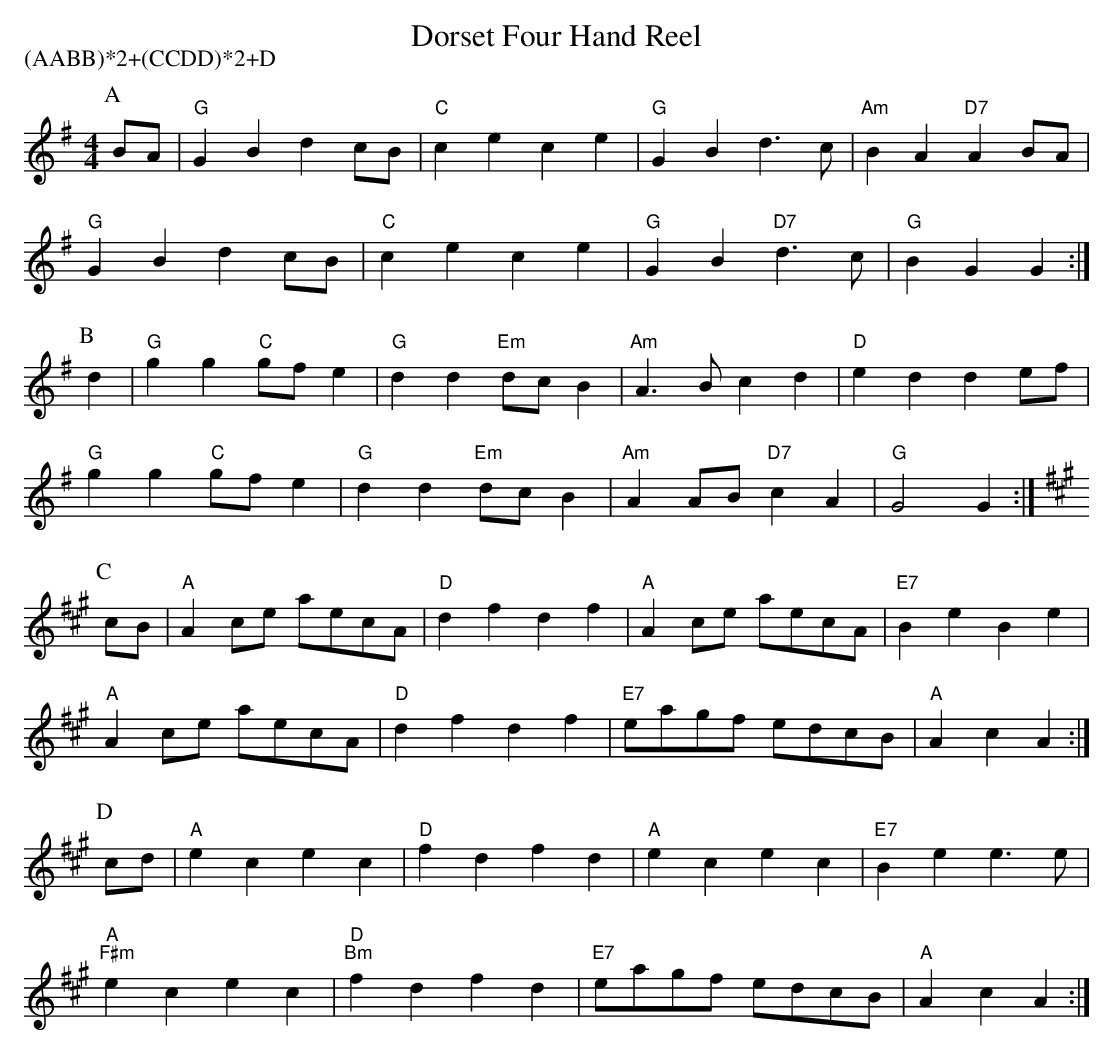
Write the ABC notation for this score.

X:1
T:Dorset Four Hand Reel
P:(AABB)*2+(CCDD)*2+D
M:4/4
L:1/4
K:G
P:A
B/2A/2|"G"GB dc/2B/2|"C"ce ce|"G"GB d3/2c/2|"Am"BA "D7"AB/2A/2|
"G"GB dc/2B/2|"C"ce ce|"G"GB "D7"d3/2c/2|"G"BG G:|
P:B
d|"G"gg "C"g/2f/2e|"G"dd "Em"d/2c/2B|"Am"A3/2B/2 cd|"D"ed de/2f/2|
"G"gg "C"g/2f/2e|"G"dd "Em"d/2c/2B|"Am"AA/2B/2 "D7"cA|"G"G2 G:|
K:A
P:C
c/2B/2|"A"Ac/2e/2 a/2e/2c/2A/2|"D"df df|"A"Ac/2e/2 a/2e/2c/2A/2|"E7"Be Be|
"A"Ac/2e/2 a/2e/2c/2A/2|"D"df df|"E7"e/2a/2g/2f/2 e/2d/2c/2B/2|"A"Ac A:|
P:D
c/2d/2|"A"ec ec|"D"fd fd|"A"ec ec|"E7"Be e3/2e/2|
"A""F#m"ec ec|"D""Bm"fd fd|"E7"e/2a/2g/2f/2 e/2d/2c/2B/2|"A"Ac A:|
